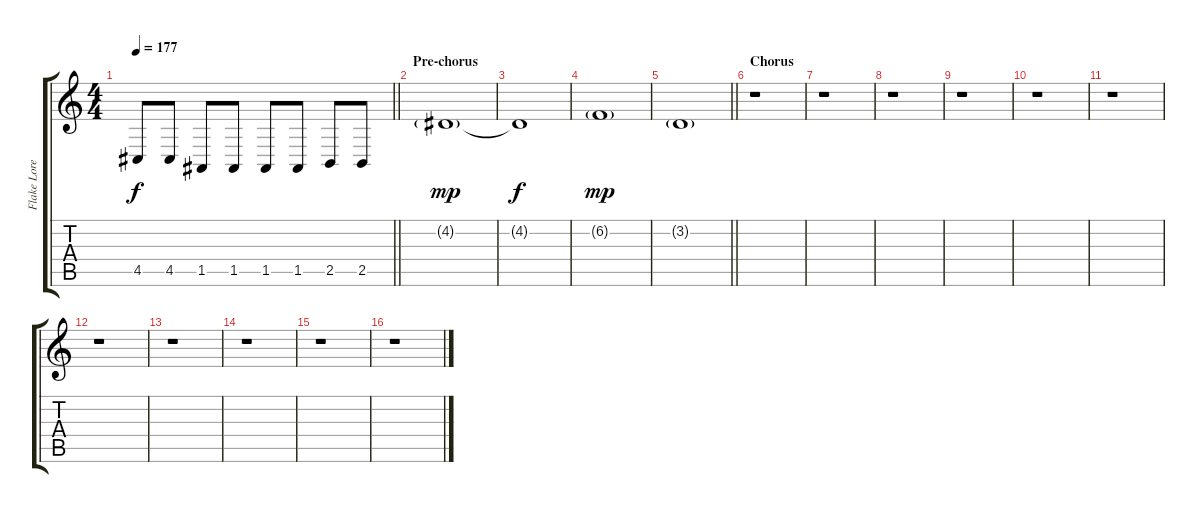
\track ("Flake Lorenz [keyboard]" "Flake Lore") {instrument lead2sawtooth}
\staff {score tabs}
\tuning (E4 B3 G3 D3 A2 E2) {hide}
\ts (4 4)
\tempo 177
\clef g2
\barLineRight lightlight
\ks c
4.5.8{dy f} 4.5.8 1.5.8 1.5.8 1.5.8 1.5.8 2.5.8 2.5.8 |
\section ("" "Pre-chorus")
4.2{g}.1{dy mp volume 13 balance 8 instrument stringensemble1} |
4.2{t}.1{dy f} |
6.2{g}.1{dy mp} |
\barLineRight lightlight
3.2{g}.1 |
\section ("" "Chorus")
r.1 |
r.1 |
r.1 |
r.1 |
r.1 |
r.1 |
r.1 |
r.1 |
r.1 |
r.1 |
r.1
